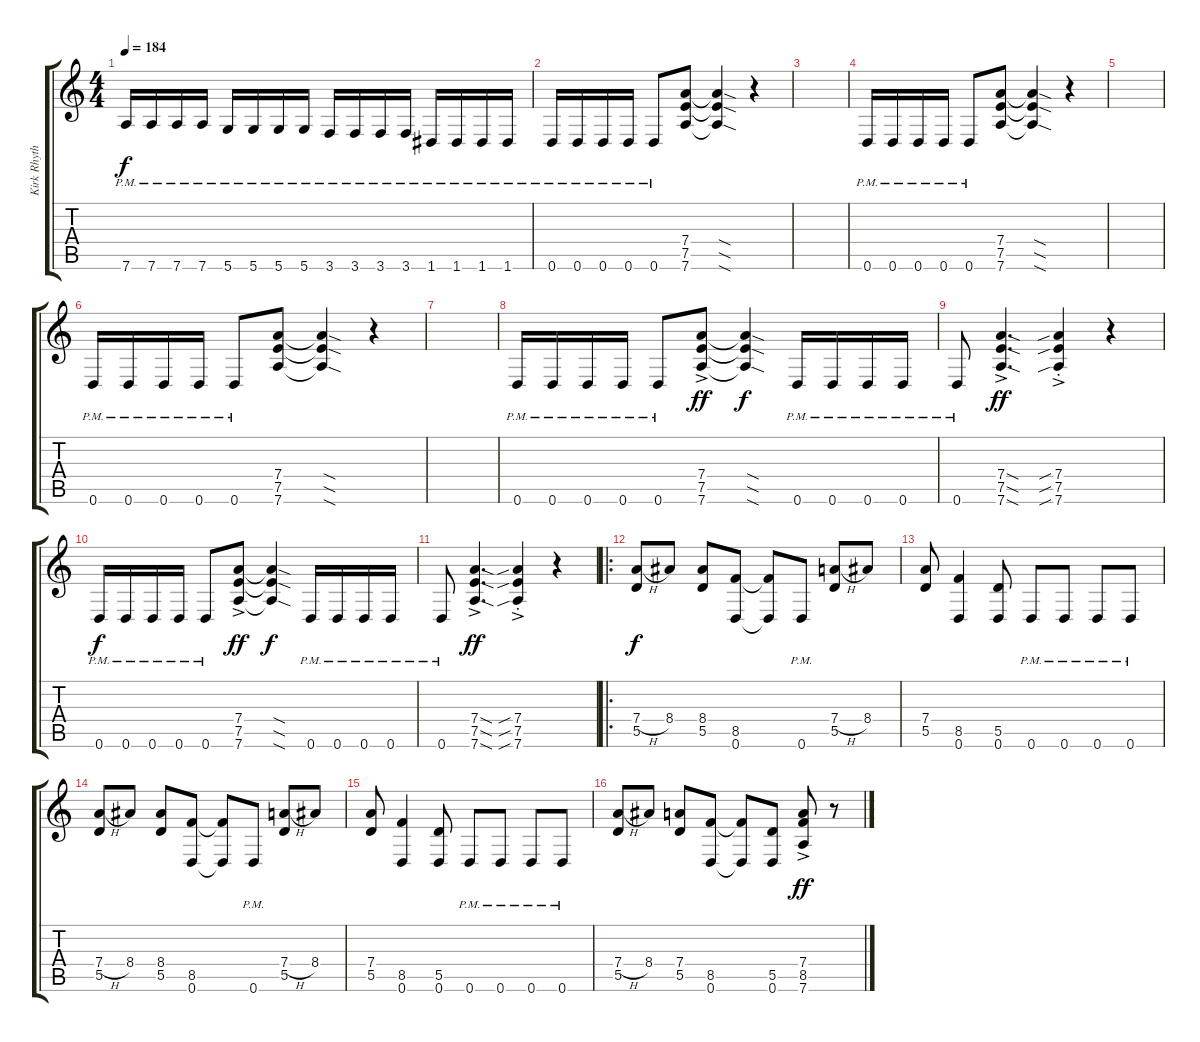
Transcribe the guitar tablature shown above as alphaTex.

\track ("Kirk Rhythm" "Kirk Rhyth") {instrument distortionguitar}
\staff {score tabs}
\tuning (E4 B3 G3 D3 A2 D2) {hide}
\ts (4 4)
\tempo 184
\clef g2
\ks c
7.6{pm}.16{dy f} 7.6{pm}.16 7.6{pm}.16 7.6{pm}.16 5.6{pm}.16 5.6{pm}.16 5.6{pm}.16 5.6{pm}.16 3.6{pm}.16 3.6{pm}.16 3.6{pm}.16 3.6{pm}.16 1.6{pm}.16 1.6{pm}.16 1.6{pm}.16 1.6{pm}.16 |
0.6{pm}.16 0.6{pm}.16 0.6{pm}.16 0.6{pm}.16 0.6{pm}.8 (7.4 7.5 7.6).8 (7.4{sod t} 7.5{sod t} 7.6{sod t}).4 r.4 |
|
0.6{pm}.16 0.6{pm}.16 0.6{pm}.16 0.6{pm}.16 0.6{pm}.8 (7.4 7.5 7.6).8 (7.4{sod t} 7.5{sod t} 7.6{sod t}).4 r.4 |
|
0.6{pm}.16 0.6{pm}.16 0.6{pm}.16 0.6{pm}.16 0.6{pm}.8 (7.4 7.5 7.6).8 (7.4{sod t} 7.5{sod t} 7.6{sod t}).4 r.4 |
|
0.6{pm}.16 0.6{pm}.16 0.6{pm}.16 0.6{pm}.16 0.6{pm}.8 (7.4{ac} 7.5{ac} 7.6{ac}).8{dy ff} (7.4{sod t} 7.5{sod t} 7.6{sod t}).4{dy f} 0.6{pm}.16 0.6{pm}.16 0.6{pm}.16 0.6{pm}.16 |
0.6{pm}.8 (7.4{sod ac} 7.5{sod ac} 7.6{sod ac}).4{d dy ff} (7.4{sib ac st} 7.5{sib ac st} 7.6{sib ac st}).4 r.4 |
0.6{pm}.16{dy f} 0.6{pm}.16 0.6{pm}.16 0.6{pm}.16 0.6{pm}.8 (7.4{ac} 7.5{ac} 7.6{ac}).8{dy ff} (7.4{sod t} 7.5{sod t} 7.6{sod t}).4{dy f} 0.6{pm}.16 0.6{pm}.16 0.6{pm}.16 0.6{pm}.16 |
0.6{pm}.8 (7.4{sod ac} 7.5{sod ac} 7.6{sod ac}).4{d dy ff} (7.4{sib ac st} 7.5{sib ac st} 7.6{sib ac st}).4 r.4 |
\ro
(7.4{h} 5.5).8{dy f} 8.4.8 (8.4 5.5).8 (8.5 0.6).8 (8.5{t} 0.6{t}).8 0.6{pm}.8 (7.4{h} 5.5).8 8.4.8 |
(7.4 5.5).8 (8.5 0.6).4 (5.5 0.6).8 0.6{pm}.8 0.6{pm}.8 0.6{pm}.8 0.6{pm}.8 |
(7.4{h} 5.5).8 8.4.8 (8.4 5.5).8 (8.5 0.6).8 (8.5{t} 0.6{t}).8 0.6{pm}.8 (7.4{h} 5.5).8 8.4.8 |
(7.4 5.5).8 (8.5 0.6).4 (5.5 0.6).8 0.6{pm}.8 0.6{pm}.8 0.6{pm}.8 0.6{pm}.8 |
(7.4{h} 5.5).8 8.4.8 (7.4 5.5).8 (8.5 0.6).8 (8.5{t} 0.6{t}).8 (5.5 0.6).8 (7.4{ac} 8.5{ac} 7.6{ac}).8{dy ff} r.8
